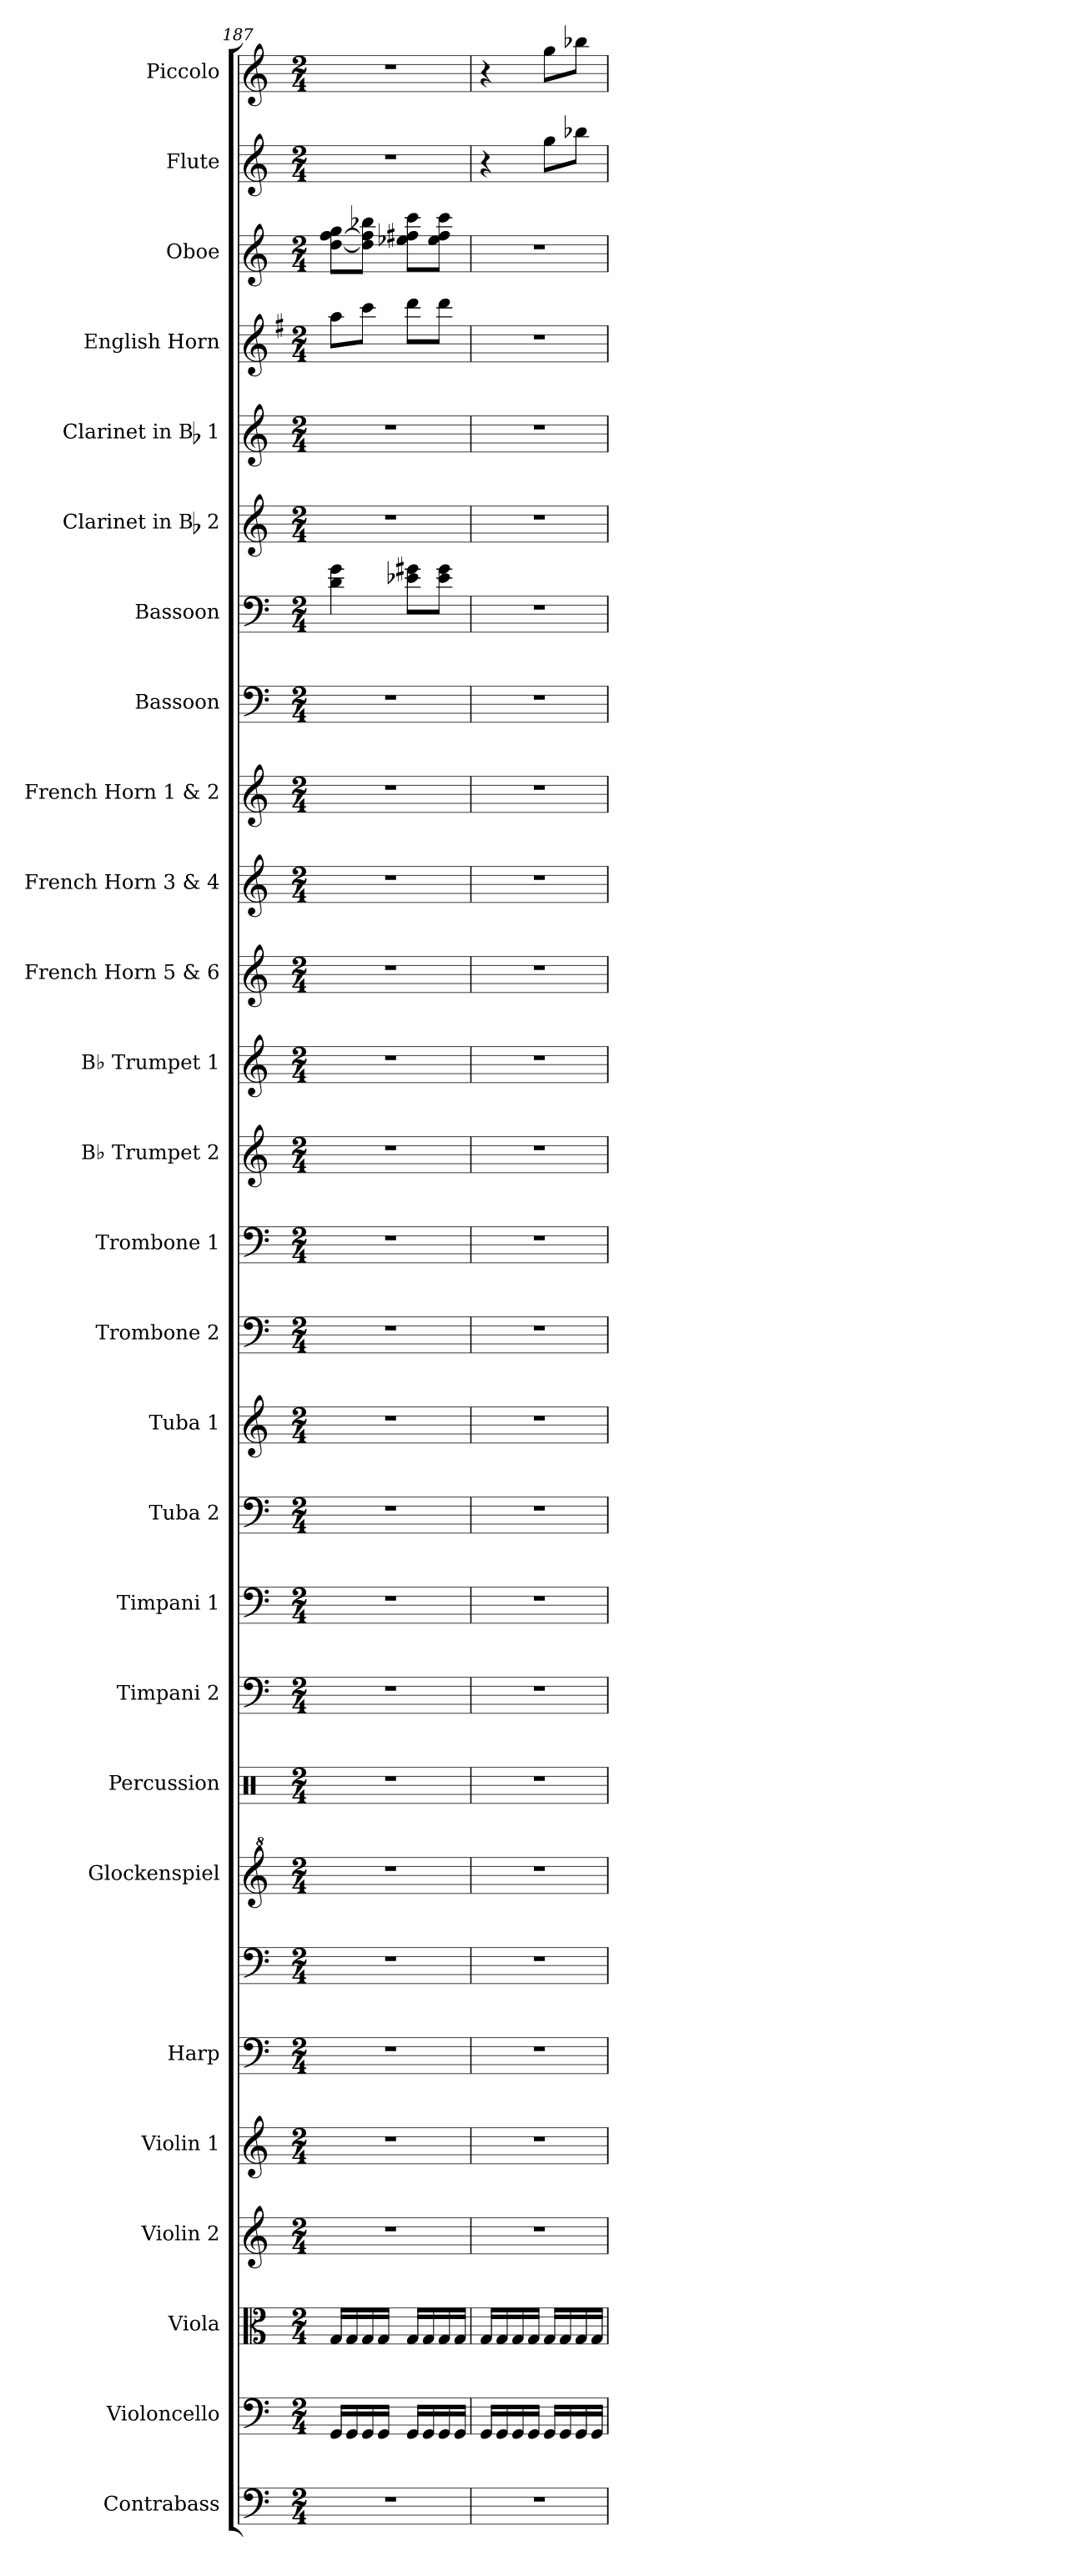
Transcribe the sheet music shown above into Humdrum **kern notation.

**kern	**kern	**kern	**kern	**kern	**kern	**kern	**kern	**kern	**kern	**kern	**kern	**kern	**kern	**kern	**kern	**kern	**kern	**kern	**kern	**kern	**kern	**kern	**kern	**kern	**kern	**kern	**kern
*part27	*part26	*part25	*part24	*part23	*part22	*part22	*part21	*part20	*part19	*part18	*part17	*part16	*part15	*part14	*part13	*part12	*part11	*part10	*part9	*part8	*part7	*part6	*part5	*part4	*part3	*part2	*part1
*staff28	*staff27	*staff26	*staff25	*staff24	*staff23	*staff22	*staff21	*staff20	*staff19	*staff18	*staff17	*staff16	*staff15	*staff14	*staff13	*staff12	*staff11	*staff10	*staff9	*staff8	*staff7	*staff6	*staff5	*staff4	*staff3	*staff2	*staff1
*I"Contrabass	*I"Violoncello	*I"Viola	*I"Violin 2	*I"Violin 1	*I"Harp	*	*I"Glockenspiel	*I"Percussion	*I"Timpani 2	*I"Timpani 1	*I"Tuba 2	*I"Tuba 1	*I"Trombone 2	*I"Trombone 1	*I"B♭ Trumpet 2	*I"B♭ Trumpet 1	*I"French Horn 5 &amp; 6	*I"French Horn 3 &amp; 4	*I"French Horn 1 &amp; 2	*I"Bassoon	*I"Bassoon	*I"Clarinet in Bb 2	*I"Clarinet in Bb 1	*I"English Horn	*I"Oboe	*I"Flute	*I"Piccolo
*I'Cbs.	*I'Vlc.	*I'Vla.	*I'Vln. 2	*I'Vln. 1	*I'Hrp.	*	*I'Glk.	*I'Perc.	*I'Timp. 2	*I'Timp. 1	*I'Tba. 2	*I'Tba. 1	*I'Tbn. 2	*I'Tbn. 1	*I'B♭ Tpt. 2	*I'B♭ Tpt. 1	*I'F Hn. 5 &amp; 6	*I'F Hn. 3 &amp; 4	*I'F Hn. 1 &amp; 2	*I'Bsn.	*I'Bsn.	*	*	*I'Eng Hn.	*I'Ob.	*I'Fl.	*I'Pic.
*clefF4	*clefF4	*clefC3	*clefG2	*clefG2	*clefF4	*clefF4	*clefG^2	*clefX	*clefF4	*clefF4	*clefF4	*clefG2	*clefF4	*clefF4	*clefG2	*clefG2	*clefG2	*clefG2	*clefG2	*clefF4	*clefF4	*clefG2	*clefG2	*clefG2	*clefG2	*clefG2	*clefG2
*	*	*	*	*	*	*	*	*	*	*	*	*	*	*	*ITrd1c2	*ITrd1c2	*ITrd4c7	*ITrd4c7	*ITrd4c7	*	*	*ITrd-5c-8	*ITrd-5c-8	*ITrd4c7	*	*	*
*k[]	*k[]	*k[]	*k[]	*k[]	*k[]	*k[]	*k[]	*k[]	*k[]	*k[]	*k[]	*k[]	*k[]	*k[]	*k[b-e-]	*k[b-e-]	*k[b-]	*k[b-]	*k[b-]	*k[]	*k[]	*k[b-e-a-d-]	*k[b-e-a-d-]	*k[]	*k[]	*k[]	*k[]
*M2/4	*M2/4	*M2/4	*M2/4	*M2/4	*M2/4	*M2/4	*M2/4	*M2/4	*M2/4	*M2/4	*M2/4	*M2/4	*M2/4	*M2/4	*M2/4	*M2/4	*M2/4	*M2/4	*M2/4	*M2/4	*M2/4	*M2/4	*M2/4	*M2/4	*M2/4	*M2/4	*M2/4
=187	=187	=187	=187	=187	=187	=187	=187	=187	=187	=187	=187	=187	=187	=187	=187	=187	=187	=187	=187	=187	=187	=187	=187	=187	=187	=187	=187
2r	16GG/LL	16G/LL	2r	2r	2r	2r	2r	2r	2r	2r	2r	2r	2r	2r	2r	2r	2r	2r	2r	2r	4d\ 4g\	2r	2r	8dd\L	[8dd\ [8ff\ 8gg\L	2r	2r
.	16GG/	16G/	.	.	.	.	.	.	.	.	.	.	.	.	.	.	.	.	.	.	.	.	.	.	.	.	.
.	16GG/	16G/	.	.	.	.	.	.	.	.	.	.	.	.	.	.	.	.	.	.	.	.	.	8ff\J	8dd\] 8ff\] 8bb-X\J	.	.
.	16GG/JJ	16G/JJ	.	.	.	.	.	.	.	.	.	.	.	.	.	.	.	.	.	.	.	.	.	.	.	.	.
.	16GG/LL	16G/LL	.	.	.	.	.	.	.	.	.	.	.	.	.	.	.	.	.	.	8e-X\ 8g#X\L	.	.	8gg\L	8ee-X\ 8ff#X\ 8ccc\L	.	.
.	16GG/	16G/	.	.	.	.	.	.	.	.	.	.	.	.	.	.	.	.	.	.	.	.	.	.	.	.	.
.	16GG/	16G/	.	.	.	.	.	.	.	.	.	.	.	.	.	.	.	.	.	.	8e-\ 8g#\J	.	.	8gg\J	8ee-\ 8ff#\ 8ccc\J	.	.
.	16GG/JJ	16G/JJ	.	.	.	.	.	.	.	.	.	.	.	.	.	.	.	.	.	.	.	.	.	.	.	.	.
=188	=188	=188	=188	=188	=188	=188	=188	=188	=188	=188	=188	=188	=188	=188	=188	=188	=188	=188	=188	=188	=188	=188	=188	=188	=188	=188	=188
2r	16GG/LL	16G/LL	2r	2r	2r	2r	2r	2r	2r	2r	2r	2r	2r	2r	2r	2r	2r	2r	2r	2r	2r	2r	2r	2r	2r	4r	4r
.	16GG/	16G/	.	.	.	.	.	.	.	.	.	.	.	.	.	.	.	.	.	.	.	.	.	.	.	.	.
.	16GG/	16G/	.	.	.	.	.	.	.	.	.	.	.	.	.	.	.	.	.	.	.	.	.	.	.	.	.
.	16GG/JJ	16G/JJ	.	.	.	.	.	.	.	.	.	.	.	.	.	.	.	.	.	.	.	.	.	.	.	.	.
.	16GG/LL	16G/LL	.	.	.	.	.	.	.	.	.	.	.	.	.	.	.	.	.	.	.	.	.	.	.	8gg\L	8gg\L
.	16GG/	16G/	.	.	.	.	.	.	.	.	.	.	.	.	.	.	.	.	.	.	.	.	.	.	.	.	.
.	16GG/	16G/	.	.	.	.	.	.	.	.	.	.	.	.	.	.	.	.	.	.	.	.	.	.	.	8bb-X\J	8bb-X\J
.	16GG/JJ	16G/JJ	.	.	.	.	.	.	.	.	.	.	.	.	.	.	.	.	.	.	.	.	.	.	.	.	.
=	=	=	=	=	=	=	=	=	=	=	=	=	=	=	=	=	=	=	=	=	=	=	=	=	=	=	=
*-	*-	*-	*-	*-	*-	*-	*-	*-	*-	*-	*-	*-	*-	*-	*-	*-	*-	*-	*-	*-	*-	*-	*-	*-	*-	*-	*-
